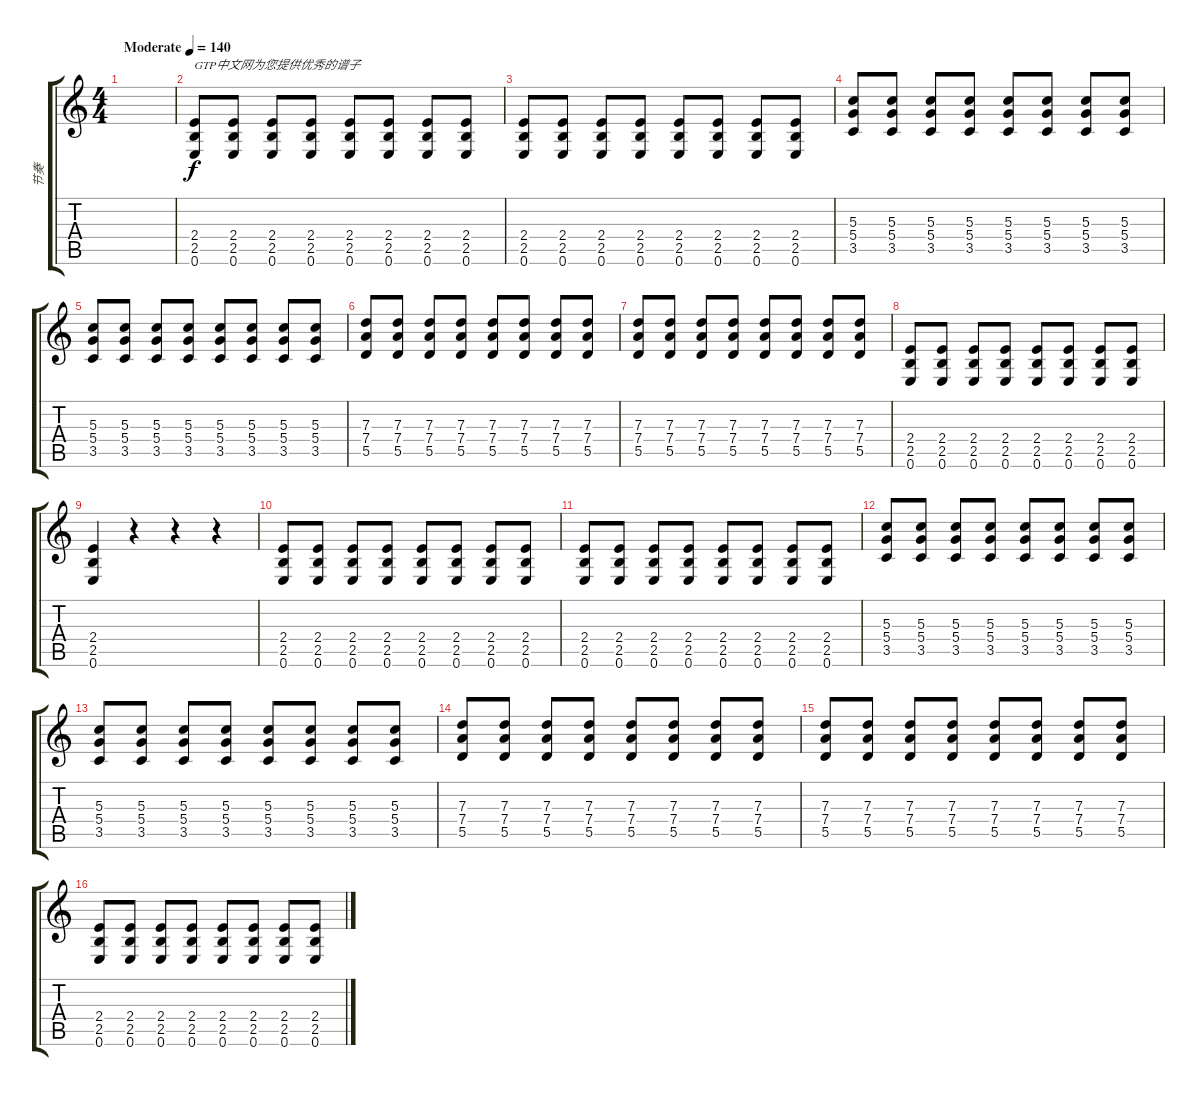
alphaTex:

\track ("节奏" "节奏") {instrument overdrivenguitar}
\staff {score tabs}
\tuning (E4 B3 G3 D3 A2 E2) {hide}
\ts (4 4)
\tempo (140 "Moderate")
\clef g2
\ks c
|
(2.4 2.5 0.6).8{txt "GTP中文网为您提供优秀的谱子"} (2.4 2.5 0.6).8 (2.4 2.5 0.6).8 (2.4 2.5 0.6).8 (2.4 2.5 0.6).8 (2.4 2.5 0.6).8 (2.4 2.5 0.6).8 (2.4 2.5 0.6).8 |
(2.4 2.5 0.6).8 (2.4 2.5 0.6).8 (2.4 2.5 0.6).8 (2.4 2.5 0.6).8 (2.4 2.5 0.6).8 (2.4 2.5 0.6).8 (2.4 2.5 0.6).8 (2.4 2.5 0.6).8 |
(5.3 5.4 3.5).8 (5.3 5.4 3.5).8 (5.3 5.4 3.5).8 (5.3 5.4 3.5).8 (5.3 5.4 3.5).8 (5.3 5.4 3.5).8 (5.3 5.4 3.5).8 (5.3 5.4 3.5).8 |
(5.3 5.4 3.5).8 (5.3 5.4 3.5).8 (5.3 5.4 3.5).8 (5.3 5.4 3.5).8 (5.3 5.4 3.5).8 (5.3 5.4 3.5).8 (5.3 5.4 3.5).8 (5.3 5.4 3.5).8 |
(7.3 7.4 5.5).8 (7.3 7.4 5.5).8 (7.3 7.4 5.5).8 (7.3 7.4 5.5).8 (7.3 7.4 5.5).8 (7.3 7.4 5.5).8 (7.3 7.4 5.5).8 (7.3 7.4 5.5).8 |
(7.3 7.4 5.5).8 (7.3 7.4 5.5).8 (7.3 7.4 5.5).8 (7.3 7.4 5.5).8 (7.3 7.4 5.5).8 (7.3 7.4 5.5).8 (7.3 7.4 5.5).8 (7.3 7.4 5.5).8 |
(2.4 2.5 0.6).8 (2.4 2.5 0.6).8 (2.4 2.5 0.6).8 (2.4 2.5 0.6).8 (2.4 2.5 0.6).8 (2.4 2.5 0.6).8 (2.4 2.5 0.6).8 (2.4 2.5 0.6).8 |
(2.4 2.5 0.6).4 r.4 r.4 r.4 |
(2.4 2.5 0.6).8 (2.4 2.5 0.6).8 (2.4 2.5 0.6).8 (2.4 2.5 0.6).8 (2.4 2.5 0.6).8 (2.4 2.5 0.6).8 (2.4 2.5 0.6).8 (2.4 2.5 0.6).8 |
(2.4 2.5 0.6).8 (2.4 2.5 0.6).8 (2.4 2.5 0.6).8 (2.4 2.5 0.6).8 (2.4 2.5 0.6).8 (2.4 2.5 0.6).8 (2.4 2.5 0.6).8 (2.4 2.5 0.6).8 |
(5.3 5.4 3.5).8 (5.3 5.4 3.5).8 (5.3 5.4 3.5).8 (5.3 5.4 3.5).8 (5.3 5.4 3.5).8 (5.3 5.4 3.5).8 (5.3 5.4 3.5).8 (5.3 5.4 3.5).8 |
(5.3 5.4 3.5).8 (5.3 5.4 3.5).8 (5.3 5.4 3.5).8 (5.3 5.4 3.5).8 (5.3 5.4 3.5).8 (5.3 5.4 3.5).8 (5.3 5.4 3.5).8 (5.3 5.4 3.5).8 |
(7.3 7.4 5.5).8 (7.3 7.4 5.5).8 (7.3 7.4 5.5).8 (7.3 7.4 5.5).8 (7.3 7.4 5.5).8 (7.3 7.4 5.5).8 (7.3 7.4 5.5).8 (7.3 7.4 5.5).8 |
(7.3 7.4 5.5).8 (7.3 7.4 5.5).8 (7.3 7.4 5.5).8 (7.3 7.4 5.5).8 (7.3 7.4 5.5).8 (7.3 7.4 5.5).8 (7.3 7.4 5.5).8 (7.3 7.4 5.5).8 |
(2.4 2.5 0.6).8 (2.4 2.5 0.6).8 (2.4 2.5 0.6).8 (2.4 2.5 0.6).8 (2.4 2.5 0.6).8 (2.4 2.5 0.6).8 (2.4 2.5 0.6).8 (2.4 2.5 0.6).8
